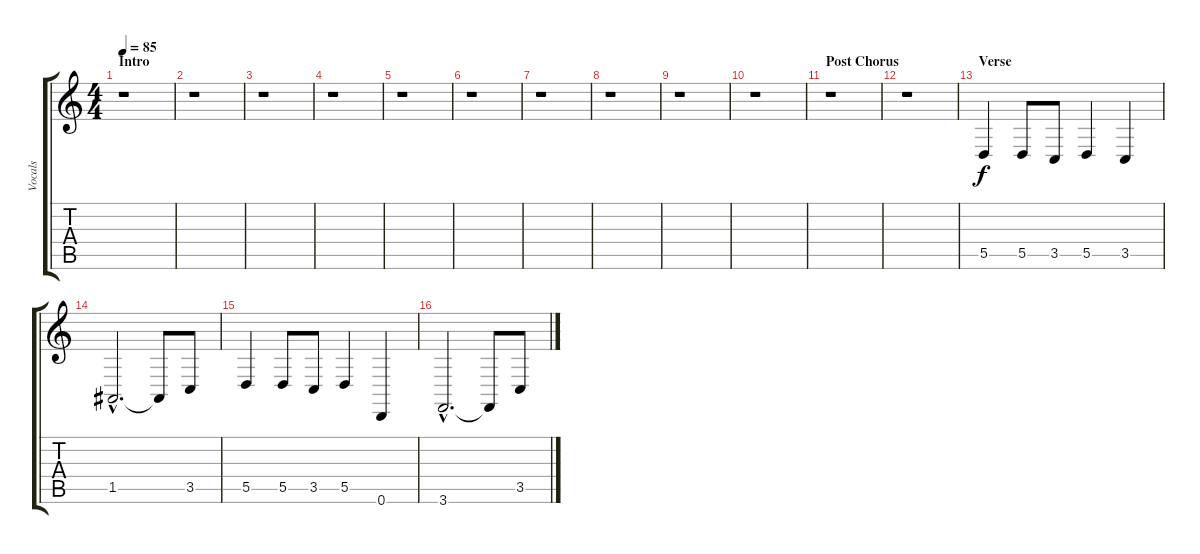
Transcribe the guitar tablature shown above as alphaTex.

\track ("Vocals" "Vocals") {instrument lead6voice}
\staff {score tabs}
\tuning (E4 B3 G3 D3 A2 D2) {hide}
\ts (4 4)
\section ("" "Intro")
\tempo 85
\clef g2
\ks c
r.1{dy f instrument lead6voice} |
r.1 |
r.1 |
r.1 |
r.1 |
r.1 |
r.1 |
r.1 |
r.1 |
r.1 |
\section ("" "Post Chorus")
r.1 |
r.1 |
\section ("" "Verse")
5.5.4 5.5.8 3.5.8 5.5.4 3.5.4 |
1.5{hac}.2{d} 1.5{t}.8 3.5.8 |
5.5.4 5.5.8 3.5.8 5.5.4 0.6.4 |
3.6{hac}.2{d} 3.6{t}.8 3.5.8
